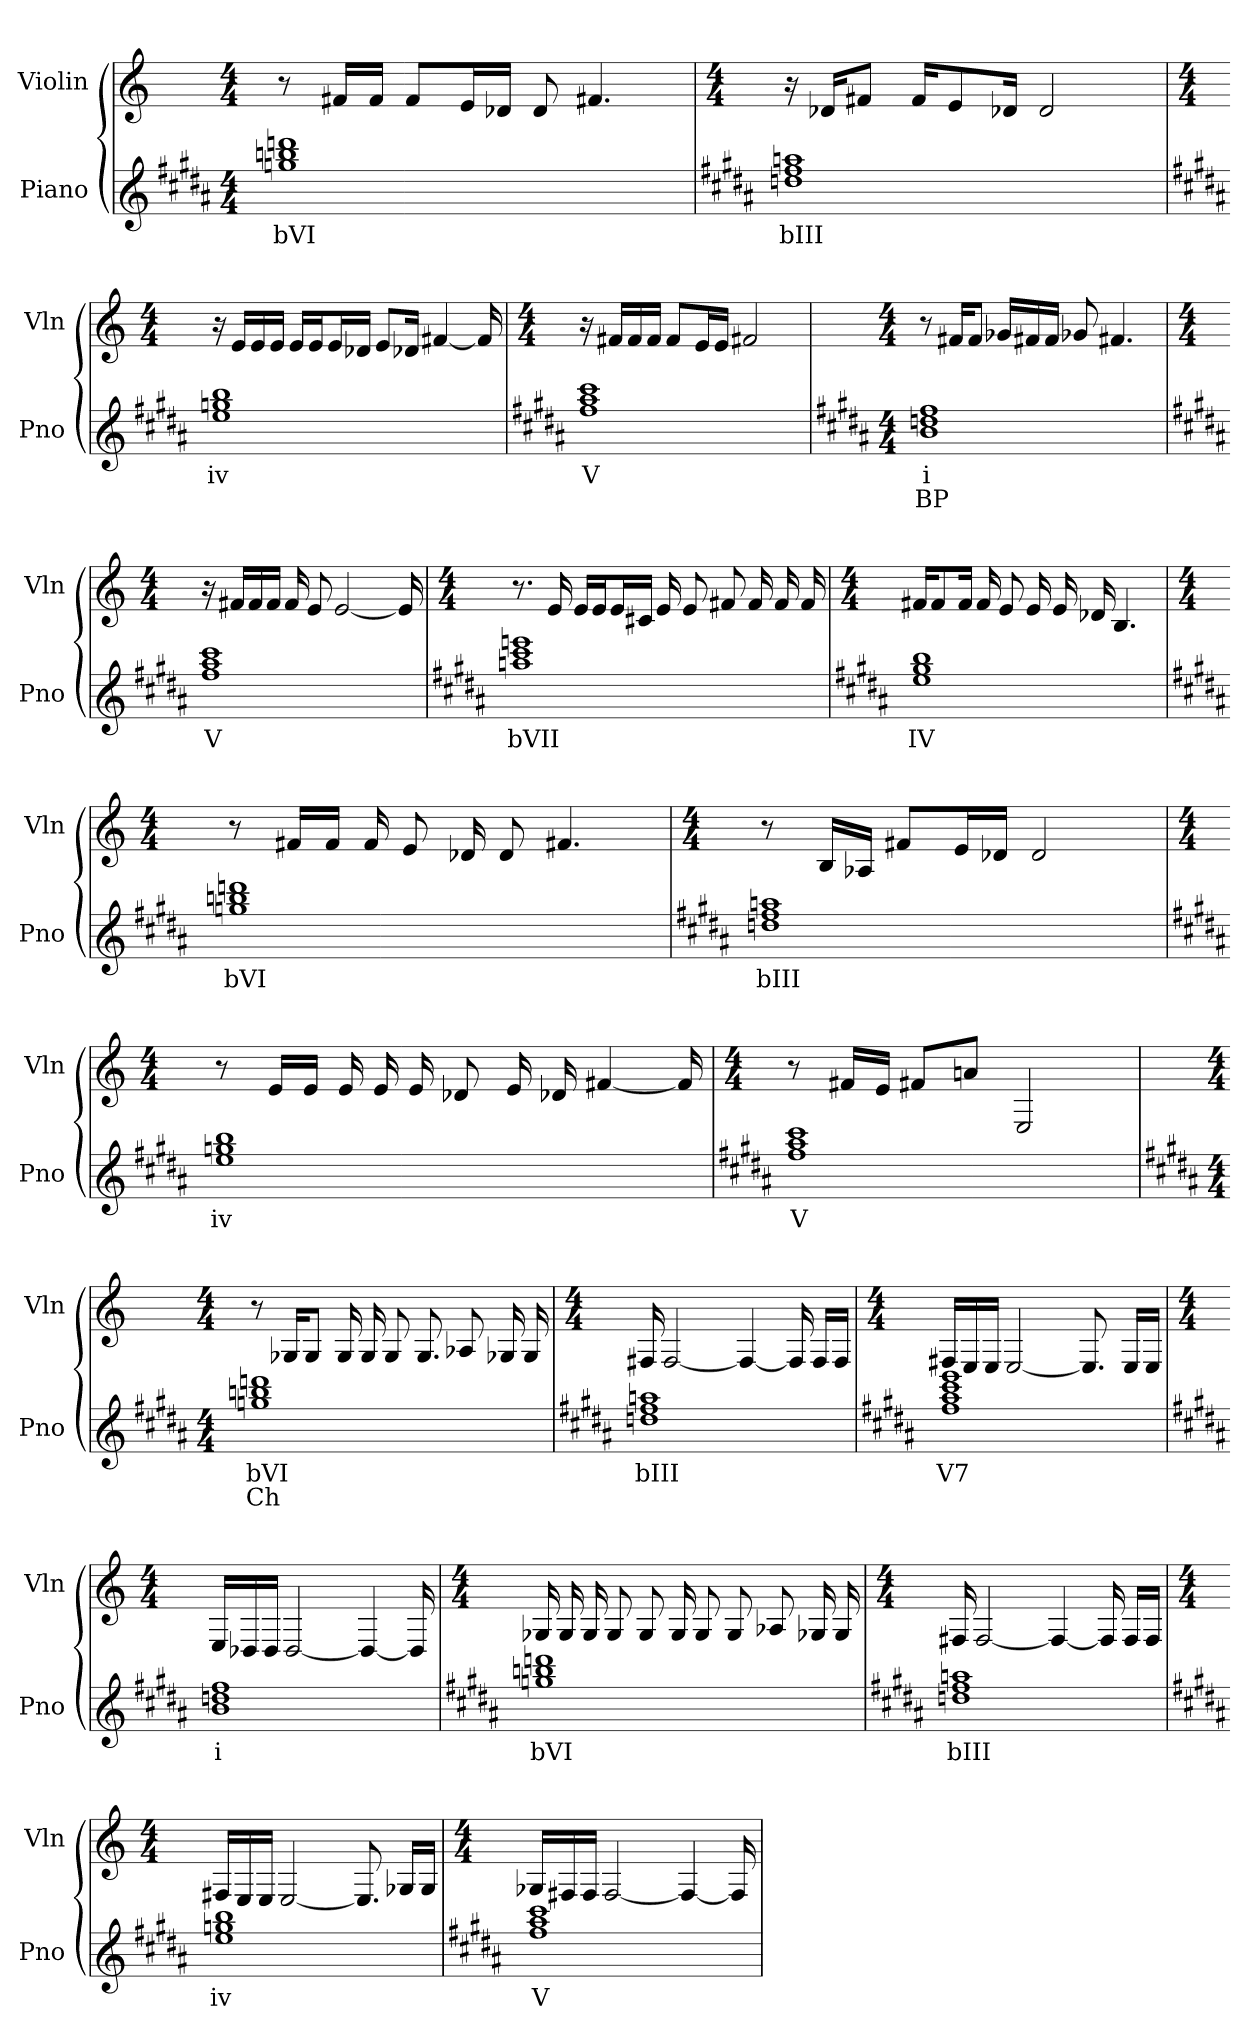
**kern	**text	**text	**kern
*part2	*part2	*part2	*part1
*staff2	*staff2	*staff2	*staff1
*I"Piano	*	*	*I"Violin
*I'Pno	*	*	*I'Vln
*k[f#c#g#d#a#]	*	*	*
*B:	*	*	*
*M4/4	*	*	*M4/4
=	=	=	=
1ggn 1bbn 1dddn	bVI	.	8r
.	.	.	16f#XLL
.	.	.	16f#JJ
.	.	.	8f#L
.	.	.	16eL
.	.	.	16d-XJJ
.	.	.	8d-
.	.	.	4.f#X
=	=	=	=
*k[f#c#g#d#a#]	*	*	*
*B:	*	*	*
*	*	*	*M4/4
1ddn 1ff# 1aan	bIII	.	16r
.	.	.	16d-XKL
.	.	.	8f#XJ
.	.	.	16f#KL
.	.	.	8e
.	.	.	16d-XJk
.	.	.	2d-
=	=	=	=
*k[f#c#g#d#a#]	*	*	*
*B:	*	*	*
*	*	*	*M4/4
1ee 1ggn 1bb	iv	.	16r
.	.	.	16eLL
.	.	.	16e
.	.	.	16eJJ
.	.	.	16eLL
.	.	.	16eJ
.	.	.	16eL
.	.	.	16d-XJJ
.	.	.	8eL
.	.	.	16d-XJk
.	.	.	[4f#X
.	.	.	16f#]
=	=	=	=
*k[f#c#g#d#a#]	*	*	*
*B:	*	*	*
*	*	*	*M4/4
1ff# 1aa# 1ccc#	V	.	16r
.	.	.	16f#XLL
.	.	.	16f#
.	.	.	16f#JJ
.	.	.	8f#L
.	.	.	16eL
.	.	.	16eJJ
.	.	.	2f#X
=	=	=	=
*k[f#c#g#d#a#]	*	*	*
*B:	*	*	*
*M4/4	*	*	*M4/4
1b 1ddn 1ff#	i	BP	8r
.	.	.	16f#XKL
.	.	.	8f#J
.	.	.	16g-XLL
.	.	.	16f#X
.	.	.	16f#JJ
.	.	.	8g-X
.	.	.	4.f#X
=	=	=	=
*k[f#c#g#d#a#]	*	*	*
*B:	*	*	*
*	*	*	*M4/4
1ff# 1aa# 1ccc#	V	.	16r
.	.	.	16f#XLL
.	.	.	16f#
.	.	.	16f#JJ
.	.	.	16f#LL
.	.	.	8eJ
.	.	.	[2e
.	.	.	16e]
=	=	=	=
*k[f#c#g#d#a#]	*	*	*
*B:	*	*	*
*	*	*	*M4/4
1aan 1ccc# 1eeen	bVII	.	8.r
.	.	.	16e
.	.	.	16eLL
.	.	.	16eJ
.	.	.	16eL
.	.	.	16c#XJJ
.	.	.	16eLL
.	.	.	8e
.	.	.	8f#XJ
.	.	.	16f#LL
.	.	.	16f#
.	.	.	16f#JJ
=	=	=	=
*k[f#c#g#d#a#]	*	*	*
*B:	*	*	*
*	*	*	*M4/4
1ee 1gg# 1bb	IV	.	16f#XKL
.	.	.	8f#
.	.	.	16f#Jk
.	.	.	16f#LL
.	.	.	8e
.	.	.	16eJk
.	.	.	16eLL
.	.	.	16d-XJJ
.	.	.	4.B
=	=	=	=
*k[f#c#g#d#a#]	*	*	*
*B:	*	*	*
*	*	*	*M4/4
1ggn 1bbn 1dddn	bVI	.	8r
.	.	.	16f#XLL
.	.	.	16f#JJ
.	.	.	16f#LL
.	.	.	8e
.	.	.	16d-XJk
.	.	.	8d-
.	.	.	4.f#X
=	=	=	=
*k[f#c#g#d#a#]	*	*	*
*B:	*	*	*
*	*	*	*M4/4
1ddn 1ff# 1aan	bIII	.	8r
.	.	.	16BLL
.	.	.	16A-XJJ
.	.	.	8f#XL
.	.	.	16eL
.	.	.	16d-XJJ
.	.	.	2d-
=	=	=	=
*k[f#c#g#d#a#]	*	*	*
*B:	*	*	*
*	*	*	*M4/4
1ee 1ggn 1bb	iv	.	8r
.	.	.	16eLL
.	.	.	16eJJ
.	.	.	16eLL
.	.	.	16eJ
.	.	.	16eL
.	.	.	8d-XJ
.	.	.	16eLL
.	.	.	16d-XJJ
.	.	.	[4f#X
.	.	.	16f#]
=	=	=	=
*k[f#c#g#d#a#]	*	*	*
*B:	*	*	*
*	*	*	*M4/4
1ff# 1aa# 1ccc#	V	.	8r
.	.	.	16f#XLL
.	.	.	16eJJ
.	.	.	8f#XL
.	.	.	8anJ
.	.	.	2E
=	=	=	=
*k[f#c#g#d#a#]	*	*	*
*B:	*	*	*
*M4/4	*	*	*M4/4
1ggn 1bbn 1dddn	bVI	Ch	8r
.	.	.	16G-XKL
.	.	.	8G-J
.	.	.	16G-LL
.	.	.	16G-
.	.	.	8G-J
.	.	.	8.G-L
.	.	.	8A-X
.	.	.	16G-XL
.	.	.	16G-JJ
=	=	=	=
*k[f#c#g#d#a#]	*	*	*
*B:	*	*	*
*	*	*	*M4/4
1ddn 1ff# 1aan	bIII	.	16F#X
.	.	.	[2F#
.	.	.	4F#_
.	.	.	16F#]
.	.	.	16F#LL
.	.	.	16F#JJ
=	=	=	=
*k[f#c#g#d#a#]	*	*	*
*B:	*	*	*
*	*	*	*M4/4
1ff# 1aa# 1ccc# 1eee	V7	.	16F#XLL
.	.	.	16E
.	.	.	16EJJ
.	.	.	[2E
.	.	.	8.E]
.	.	.	16ELL
.	.	.	16EJJ
=	=	=	=
*k[f#c#g#d#a#]	*	*	*
*B:	*	*	*
*	*	*	*M4/4
1b 1ddn 1ff#	i	.	16ELL
.	.	.	16D-X
.	.	.	16D-JJ
.	.	.	[2D-
.	.	.	4D-_
.	.	.	16D-]
=	=	=	=
*k[f#c#g#d#a#]	*	*	*
*B:	*	*	*
*	*	*	*M4/4
1ggn 1bbn 1dddn	bVI	.	16G-XLL
.	.	.	16G-J
.	.	.	16G-L
.	.	.	8G-J
.	.	.	8G-L
.	.	.	16G-Jk
.	.	.	8G-L
.	.	.	8G-J
.	.	.	8A-XL
.	.	.	16G-XL
.	.	.	16G-JJ
=	=	=	=
*k[f#c#g#d#a#]	*	*	*
*B:	*	*	*
*	*	*	*M4/4
1ddn 1ff# 1aan	bIII	.	16F#X
.	.	.	[2F#
.	.	.	4F#_
.	.	.	16F#]
.	.	.	16F#LL
.	.	.	16F#JJ
=	=	=	=
*k[f#c#g#d#a#]	*	*	*
*B:	*	*	*
*	*	*	*M4/4
1ee 1ggn 1bb	iv	.	16F#XLL
.	.	.	16E
.	.	.	16EJJ
.	.	.	[2E
.	.	.	8.E]
.	.	.	16G-XLL
.	.	.	16G-JJ
=	=	=	=
*k[f#c#g#d#a#]	*	*	*
*B:	*	*	*
*	*	*	*M4/4
1ff# 1aa# 1ccc#	V	.	16G-XLL
.	.	.	16F#X
.	.	.	16F#JJ
.	.	.	[2F#
.	.	.	4F#_
.	.	.	16F#]
=	=	=	=
*-	*-	*-	*-
